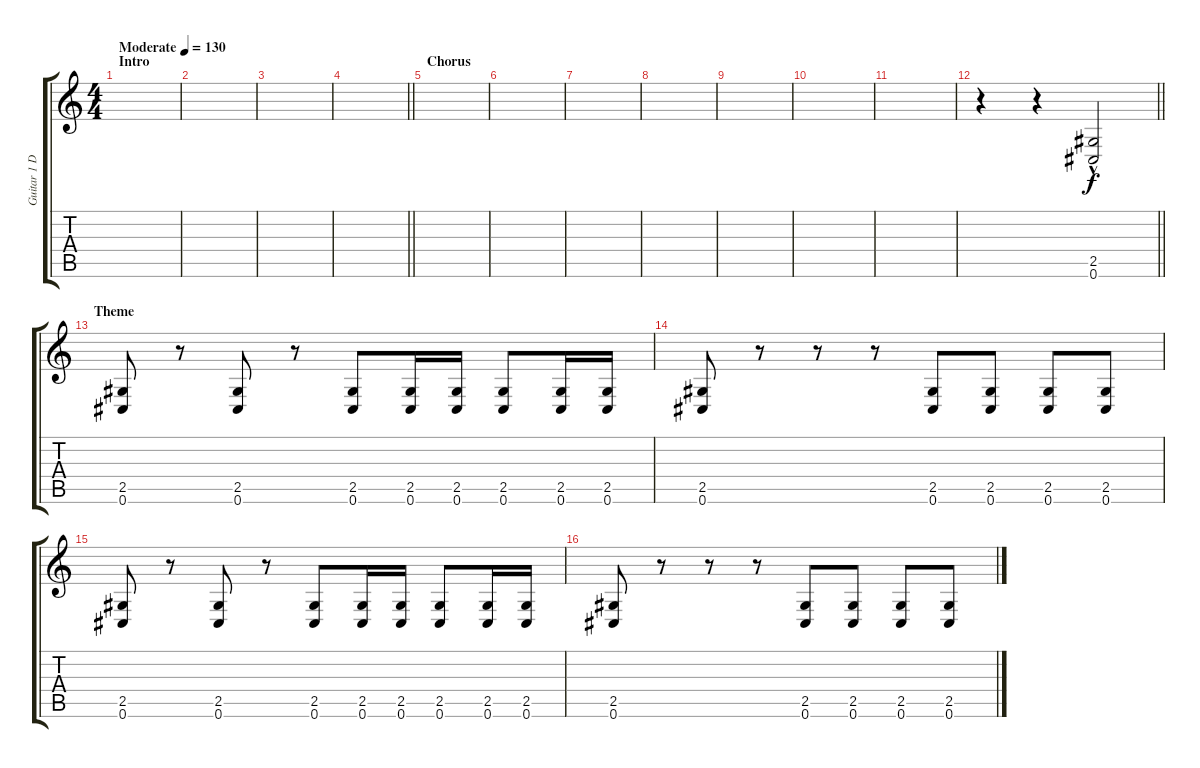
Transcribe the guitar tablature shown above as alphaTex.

\track ("Guitar 1 Distortion" "Guitar 1 D") {instrument distortionguitar}
\staff {score tabs}
\tuning (Db4 Ab3 E3 B2 Gb2 Db2) {hide}
\ts (4 4)
\section ("" "Intro")
\tempo (130 "Moderate")
\clef g2
\ks c
|
|
|
\barLineRight lightlight
|
\section ("" "Chorus")
|
|
|
|
|
|
|
\barLineRight lightlight
r.4{volume 0} r.4 (2.5{hac} 0.6{hac}).2{volume 16} |
\section ("" "Theme")
(2.5 0.6).8{dy f} r.8 (2.5 0.6).8 r.8 (2.5 0.6).8 (2.5 0.6).16 (2.5 0.6).16 (2.5 0.6).8 (2.5 0.6).16 (2.5 0.6).16 |
(2.5 0.6).8 r.8 r.8 r.8 (2.5 0.6).8 (2.5 0.6).8 (2.5 0.6).8 (2.5 0.6).8 |
(2.5 0.6).8 r.8 (2.5 0.6).8 r.8 (2.5 0.6).8 (2.5 0.6).16 (2.5 0.6).16 (2.5 0.6).8 (2.5 0.6).16 (2.5 0.6).16 |
(2.5 0.6).8 r.8 r.8 r.8 (2.5 0.6).8 (2.5 0.6).8 (2.5 0.6).8 (2.5 0.6).8
